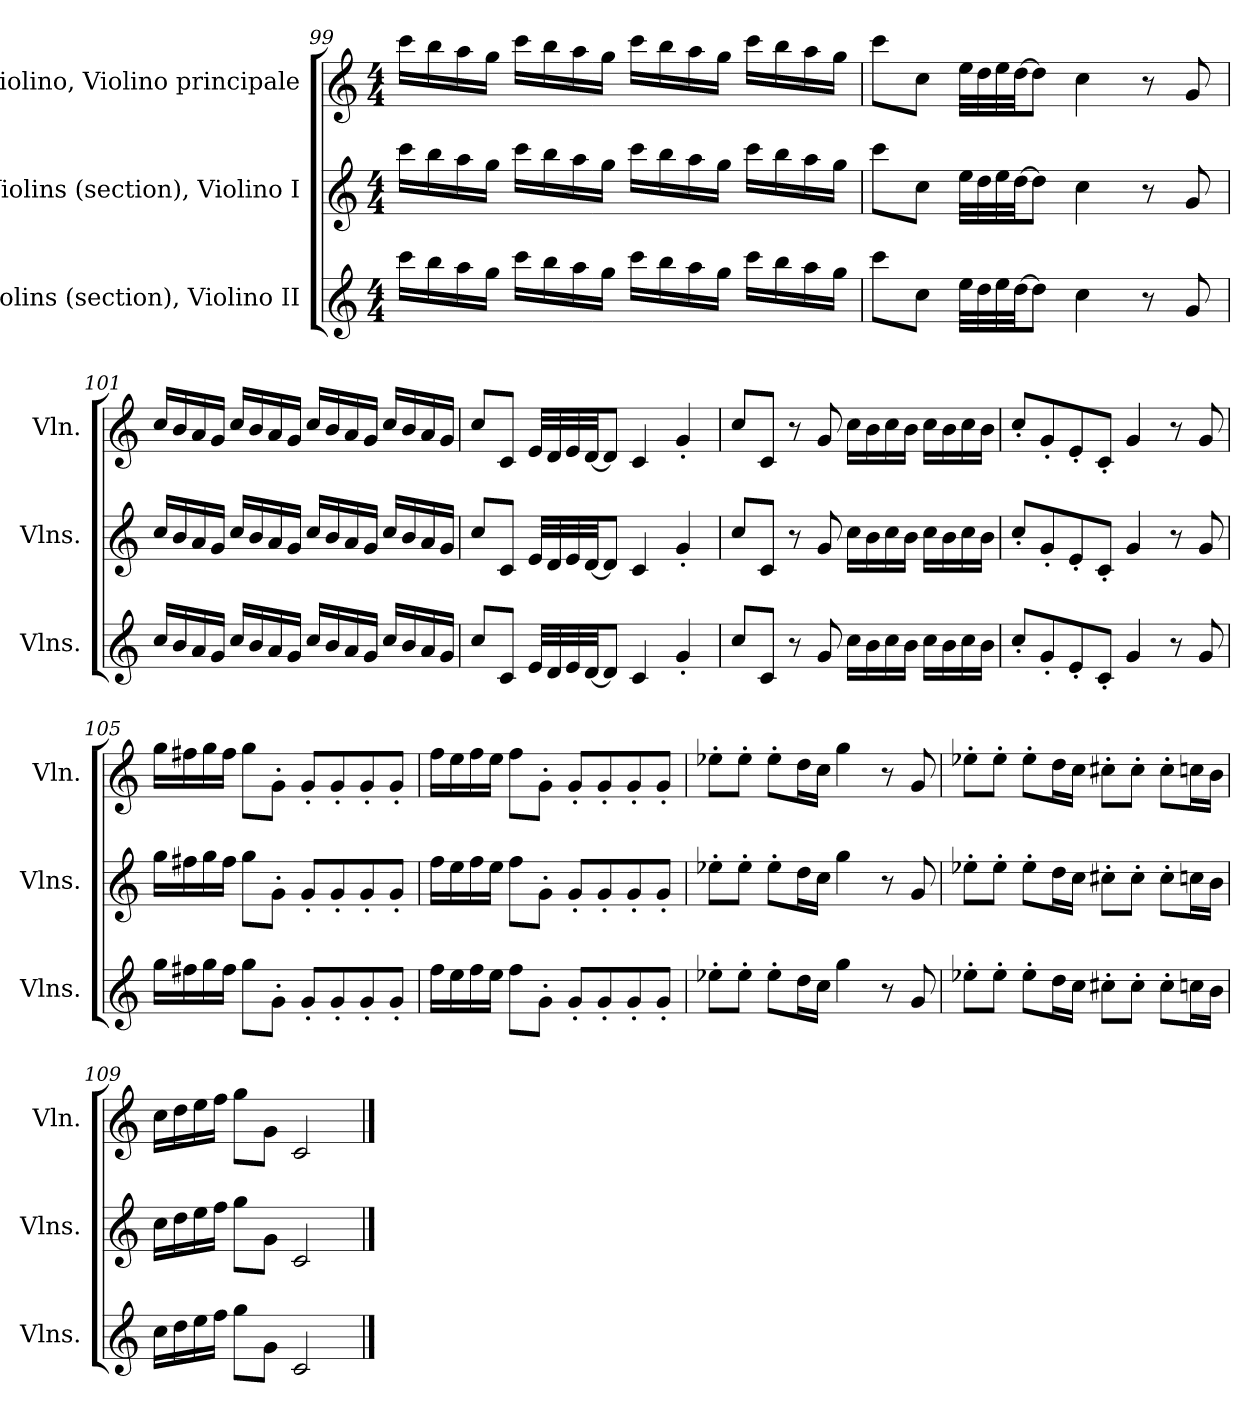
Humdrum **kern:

**kern	**kern	**kern
*part3	*part2	*part1
*staff3	*staff2	*staff1
*I"Violins (section), Violino II	*I"Violins (section), Violino I	*I"Violino, Violino principale
*I'Vlns.	*I'Vlns.	*I'Vln.
!!LO:PB:g=z
*clefG2	*clefG2	*clefG2
*k[]	*k[]	*k[]
*M4/4	*M4/4	*M4/4
=99	=99	=99
16ccc\LL	16ccc\LL	16ccc\LL
16bb\	16bb\	16bb\
16aa\	16aa\	16aa\
16gg\JJ	16gg\JJ	16gg\JJ
16ccc\LL	16ccc\LL	16ccc\LL
16bb\	16bb\	16bb\
16aa\	16aa\	16aa\
16gg\JJ	16gg\JJ	16gg\JJ
16ccc\LL	16ccc\LL	16ccc\LL
16bb\	16bb\	16bb\
16aa\	16aa\	16aa\
16gg\JJ	16gg\JJ	16gg\JJ
16ccc\LL	16ccc\LL	16ccc\LL
16bb\	16bb\	16bb\
16aa\	16aa\	16aa\
16gg\JJ	16gg\JJ	16gg\JJ
=100	=100	=100
8ccc\L	8ccc\L	8ccc\L
8cc\J	8cc\J	8cc\J
32ee\LLL	32ee\LLL	32ee\LLL
32dd\	32dd\	32dd\
32ee\	32ee\	32ee\
[32dd\JJ	[32dd\JJ	[32dd\JJ
8dd\J]	8dd\J]	8dd\J]
4cc\	4cc\	4cc\
8r	8r	8r
8g/	8g/	8g/
!!LO:LB:g=z
=101	=101	=101
16cc/LL	16cc/LL	16cc/LL
16b/	16b/	16b/
16a/	16a/	16a/
16g/JJ	16g/JJ	16g/JJ
16cc/LL	16cc/LL	16cc/LL
16b/	16b/	16b/
16a/	16a/	16a/
16g/JJ	16g/JJ	16g/JJ
16cc/LL	16cc/LL	16cc/LL
16b/	16b/	16b/
16a/	16a/	16a/
16g/JJ	16g/JJ	16g/JJ
16cc/LL	16cc/LL	16cc/LL
16b/	16b/	16b/
16a/	16a/	16a/
16g/JJ	16g/JJ	16g/JJ
=102	=102	=102
8cc/L	8cc/L	8cc/L
8c/J	8c/J	8c/J
32e/LLL	32e/LLL	32e/LLL
32d/	32d/	32d/
32e/	32e/	32e/
[32d/JJ	[32d/JJ	[32d/JJ
8d/J]	8d/J]	8d/J]
4c/	4c/	4c/
4g'/	4g'/	4g'/
=103	=103	=103
8cc/L	8cc/L	8cc/L
8c/J	8c/J	8c/J
8r	8r	8r
8g/	8g/	8g/
16cc\LL	16cc\LL	16cc\LL
16b\	16b\	16b\
16cc\	16cc\	16cc\
16b\JJ	16b\JJ	16b\JJ
16cc\LL	16cc\LL	16cc\LL
16b\	16b\	16b\
16cc\	16cc\	16cc\
16b\JJ	16b\JJ	16b\JJ
!!LO:LB:g=z
=104	=104	=104
8cc'/L	8cc'/L	8cc'/L
8g'/	8g'/	8g'/
8e'/	8e'/	8e'/
8c'/J	8c'/J	8c'/J
4g/	4g/	4g/
8r	8r	8r
8g/	8g/	8g/
=105	=105	=105
16gg\LL	16gg\LL	16gg\LL
16ff#X\	16ff#X\	16ff#X\
16gg\	16gg\	16gg\
16ff#\JJ	16ff#\JJ	16ff#\JJ
8gg\L	8gg\L	8gg\L
8g'\J	8g'\J	8g'\J
8g'/L	8g'/L	8g'/L
8g'/	8g'/	8g'/
8g'/	8g'/	8g'/
8g'/J	8g'/J	8g'/J
=106	=106	=106
16ff\LL	16ff\LL	16ff\LL
16ee\	16ee\	16ee\
16ff\	16ff\	16ff\
16ee\JJ	16ee\JJ	16ee\JJ
8ff\L	8ff\L	8ff\L
8g'\J	8g'\J	8g'\J
8g'/L	8g'/L	8g'/L
8g'/	8g'/	8g'/
8g'/	8g'/	8g'/
8g'/J	8g'/J	8g'/J
!!LO:LB:g=z
=107	=107	=107
8ee-X'\L	8ee-X'\L	8ee-X'\L
8ee-'\J	8ee-'\J	8ee-'\J
8ee-'\L	8ee-'\L	8ee-'\L
16dd\L	16dd\L	16dd\L
16cc\JJ	16cc\JJ	16cc\JJ
4gg\	4gg\	4gg\
8r	8r	8r
8g/	8g/	8g/
=108	=108	=108
8ee-X'\L	8ee-X'\L	8ee-X'\L
8ee-'\J	8ee-'\J	8ee-'\J
8ee-'\L	8ee-'\L	8ee-'\L
16dd\L	16dd\L	16dd\L
16cc\JJ	16cc\JJ	16cc\JJ
8cc#X'\L	8cc#X'\L	8cc#X'\L
8cc#'\J	8cc#'\J	8cc#'\J
8cc#'\L	8cc#'\L	8cc#'\L
16ccn\L	16ccn\L	16ccn\L
16b\JJ	16b\JJ	16b\JJ
=109	=109	=109
16cc\LL	16cc\LL	16cc\LL
16dd\	16dd\	16dd\
16ee\	16ee\	16ee\
16ff\JJ	16ff\JJ	16ff\JJ
8gg\L	8gg\L	8gg\L
8g\J	8g\J	8g\J
2c/	2c/	2c/
==	==	==
*-	*-	*-
